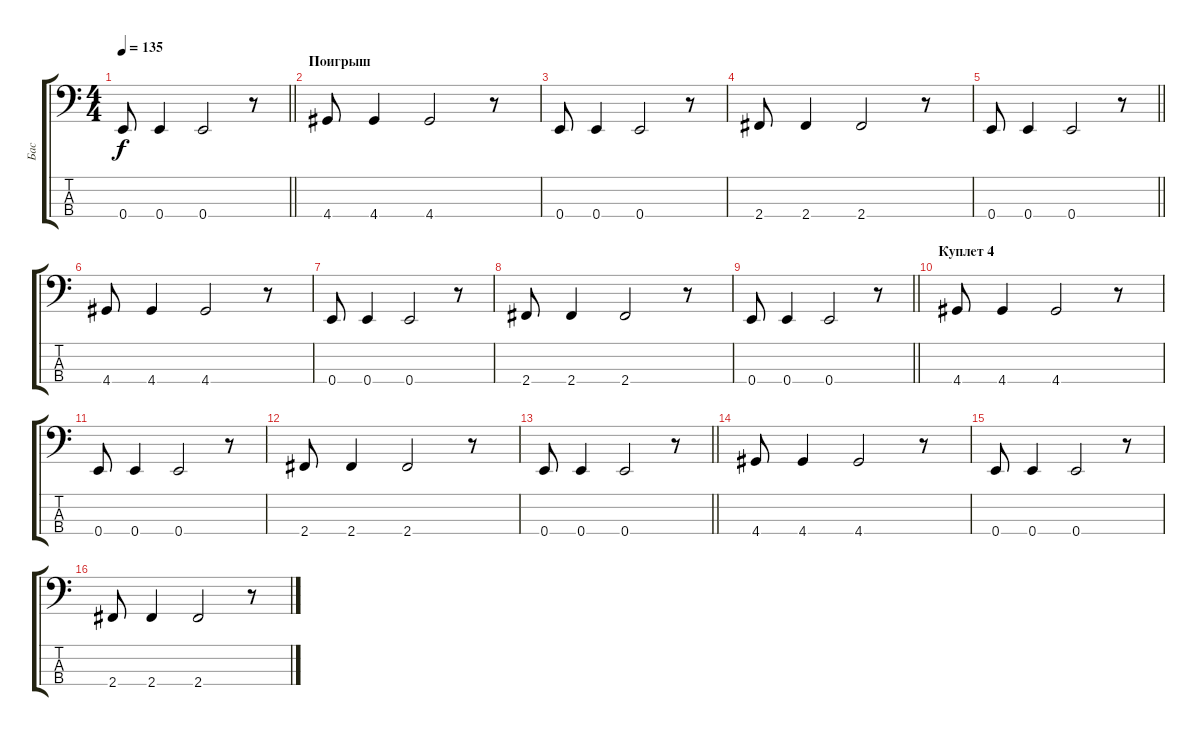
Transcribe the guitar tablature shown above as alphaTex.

\track ("Бас" "Бас") {instrument electricbasspick}
\staff {score tabs}
\tuning (G2 D2 A1 E1) {hide}
\ts (4 4)
\tempo 135
\clef f4
\barLineRight lightlight
\ks c
0.4.8{dy f} 0.4.4 0.4.2 r.8 |
\section ("" "Поигрыш")
4.4.8 4.4.4 4.4.2 r.8 |
0.4.8 0.4.4 0.4.2 r.8 |
2.4.8 2.4.4 2.4.2 r.8 |
\barLineRight lightlight
0.4.8 0.4.4 0.4.2 r.8 |
4.4.8 4.4.4 4.4.2 r.8 |
0.4.8 0.4.4 0.4.2 r.8 |
2.4.8 2.4.4 2.4.2 r.8 |
\barLineRight lightlight
0.4.8 0.4.4 0.4.2 r.8 |
\section ("" "Куплет 4")
4.4.8 4.4.4 4.4.2 r.8 |
0.4.8 0.4.4 0.4.2 r.8 |
2.4.8 2.4.4 2.4.2 r.8 |
\barLineRight lightlight
0.4.8 0.4.4 0.4.2 r.8 |
4.4.8 4.4.4 4.4.2 r.8 |
0.4.8 0.4.4 0.4.2 r.8 |
2.4.8 2.4.4 2.4.2 r.8
